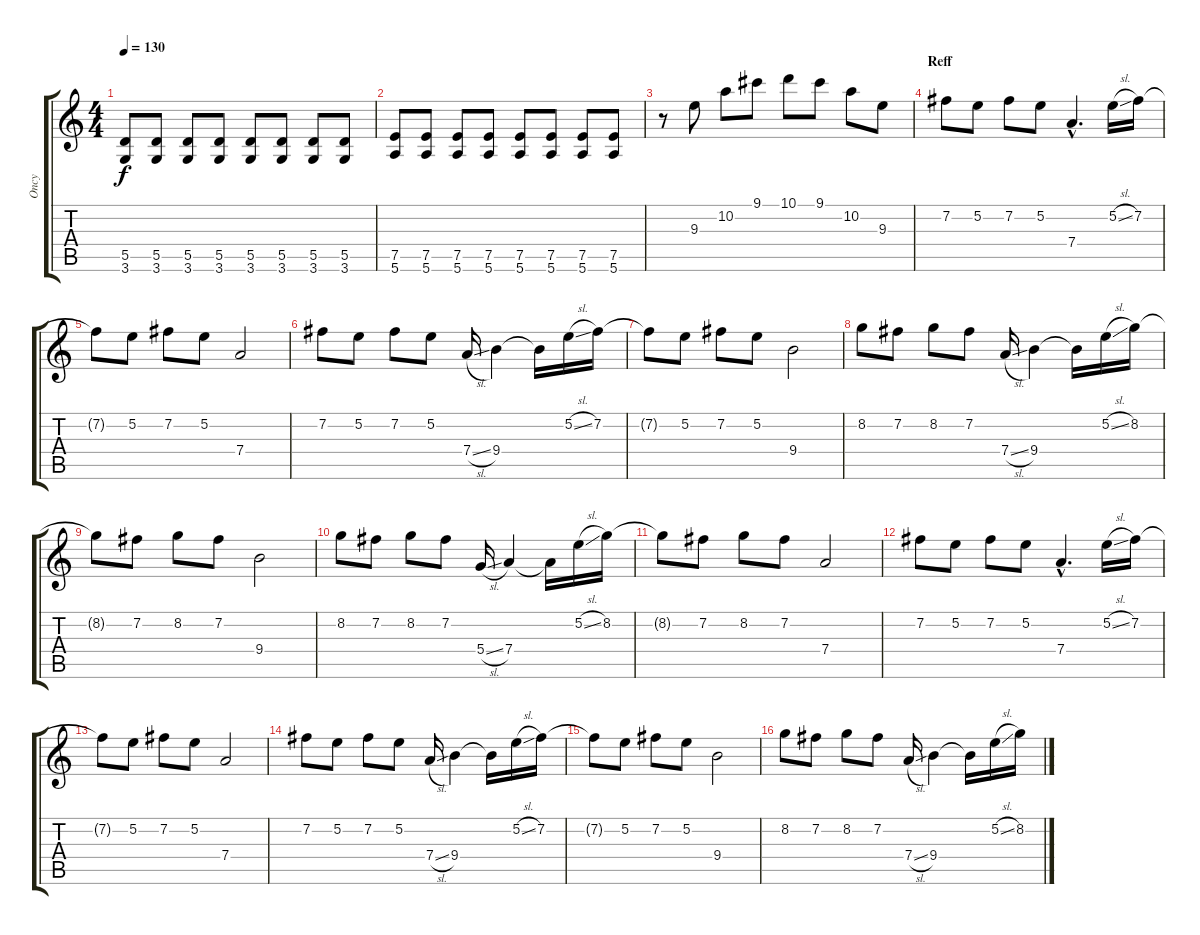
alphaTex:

\track ("Oncy" "Oncy") {instrument distortionguitar}
\staff {score tabs}
\tuning (E4 B3 G3 D3 A2 E2) {hide}
\ts (4 4)
\tempo 130
\clef g2
\ks c
(5.5 3.6).8{dy f} (5.5 3.6).8 (5.5 3.6).8 (5.5 3.6).8 (5.5 3.6).8 (5.5 3.6).8 (5.5 3.6).8 (5.5 3.6).8 |
(7.5 5.6).8 (7.5 5.6).8 (7.5 5.6).8 (7.5 5.6).8 (7.5 5.6).8 (7.5 5.6).8 (7.5 5.6).8 (7.5 5.6).8 |
r.8 9.3.8 10.2.8 9.1.8 10.1.8 9.1.8 10.2.8 9.3.8 |
\section ("" "Reff")
7.2.8 5.2.8 7.2.8 5.2.8 7.4{hac}.4{d} 5.2{sl}.16 7.2.16 |
7.2{t}.8 5.2.8 7.2.8 5.2.8 7.4.2 |
7.2.8 5.2.8 7.2.8 5.2.8 7.4{sl}.16 9.4.4 9.4{t}.16 5.2{sl}.16 7.2.16 |
7.2{t}.8 5.2.8 7.2.8 5.2.8 9.4.2 |
8.2.8 7.2.8 8.2.8 7.2.8 7.4{sl}.16 9.4.4 9.4{t}.16 5.2{sl}.16 8.2.16 |
8.2{t}.8 7.2.8 8.2.8 7.2.8 9.4.2 |
8.2.8 7.2.8 8.2.8 7.2.8 5.4{sl}.16 7.4.4 7.4{t}.16 5.2{sl}.16 8.2.16 |
8.2{t}.8 7.2.8 8.2.8 7.2.8 7.4.2 |
7.2.8 5.2.8 7.2.8 5.2.8 7.4{hac}.4{d} 5.2{sl}.16 7.2.16 |
7.2{t}.8 5.2.8 7.2.8 5.2.8 7.4.2 |
7.2.8 5.2.8 7.2.8 5.2.8 7.4{sl}.16 9.4.4 9.4{t}.16 5.2{sl}.16 7.2.16 |
7.2{t}.8 5.2.8 7.2.8 5.2.8 9.4.2 |
8.2.8 7.2.8 8.2.8 7.2.8 7.4{sl}.16 9.4.4 9.4{t}.16 5.2{sl}.16 8.2.16
